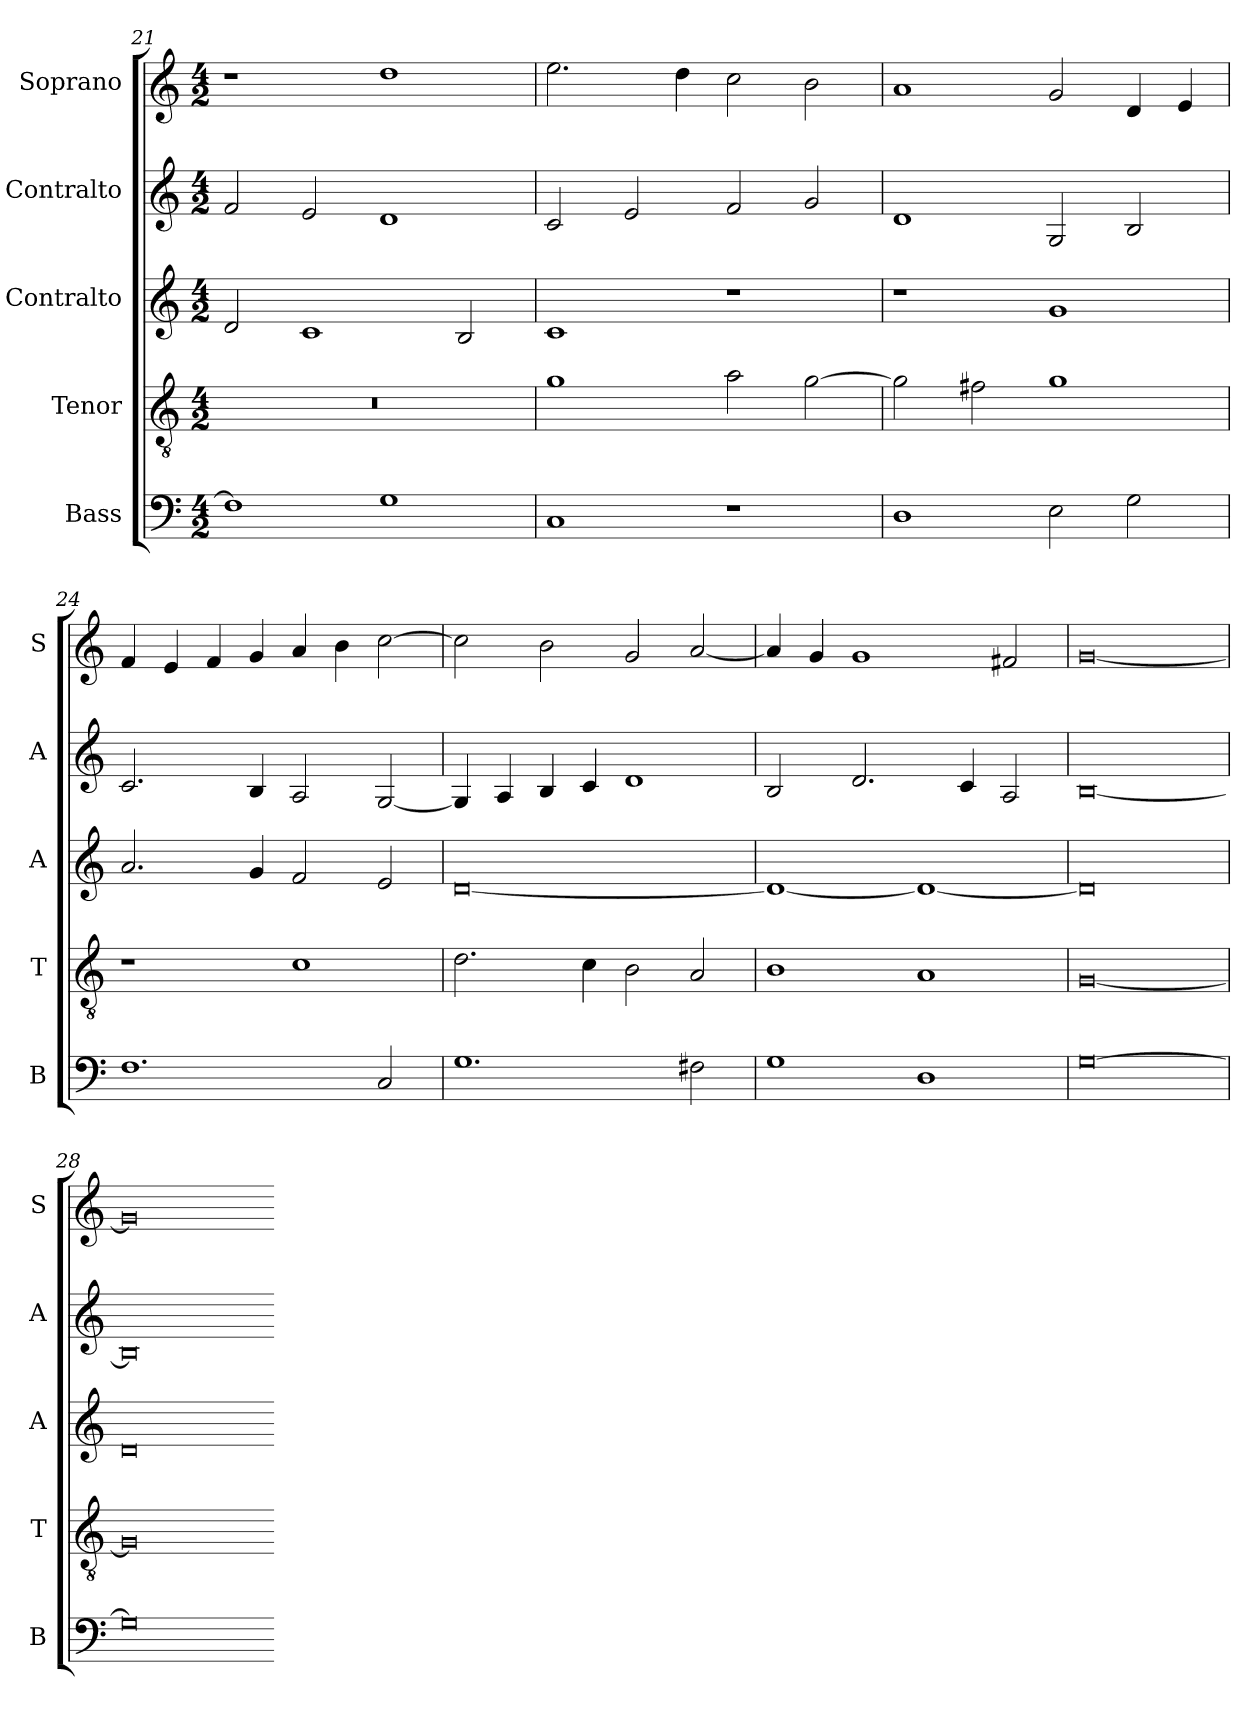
**kern	**kern	**kern	**kern	**kern
*part5	*part4	*part3	*part2	*part1
*staff5	*staff4	*staff3	*staff2	*staff1
*I"Bass	*I"Tenor	*I"Contralto	*I"Contralto	*I"Soprano
*I'B	*I'T	*I'A	*I'A	*I'S
*clefF4	*clefGv2	*clefG2	*clefG2	*clefG2
*k[]	*k[]	*k[]	*k[]	*k[]
*G:mix	*G:mix	*G:mix	*G:mix	*G:mix
*M4/2	*M4/2	*M4/2	*M4/2	*M4/2
=21	=21	=21	=21	=21
1F]	0r	2d	2f	1r
.	.	1c	2e	.
1G	.	.	1d	1dd
.	.	2B	.	.
=22	=22	=22	=22	=22
1C	1g	1c	2c	2.ee
.	.	.	2e	.
.	.	.	.	4dd
1r	2a	1r	2f	2cc
.	[2g	.	2g	2b
=23	=23	=23	=23	=23
1D	2g]	1r	1d	1a
.	2f#X	.	.	.
2E	1g	1g	2G	2g
2G	.	.	2B	4d
.	.	.	.	4e
=24	=24	=24	=24	=24
1.F	1r	2.a	2.c	4f
.	.	.	.	4e
.	.	.	.	4f
.	.	4g	4B	4g
.	1c	2f	2A	4a
.	.	.	.	4b
2C	.	2e	[2G	[2cc
=25	=25	=25	=25	=25
1.G	2.d	[0d	4G]	2cc]
.	.	.	4A	.
.	.	.	4B	2b
.	4c	.	4c	.
.	2B	.	1d	2g
2F#X	2A	.	.	[2a
=26	=26	=26	=26	=26
1G	1B	1d_	2B	4a]
.	.	.	.	4g
.	.	.	2.d	1g
1D	1A	1d_	.	.
.	.	.	4c	.
.	.	.	2A	2f#X
=27	=27	=27	=27	=27
[0G	[0G	0d]	[0B	[0g
=28	=28	=28	=28	=28
0G]	0G]	0d	0B]	0g]
=-	=-	=-	=-	=-
*-	*-	*-	*-	*-
